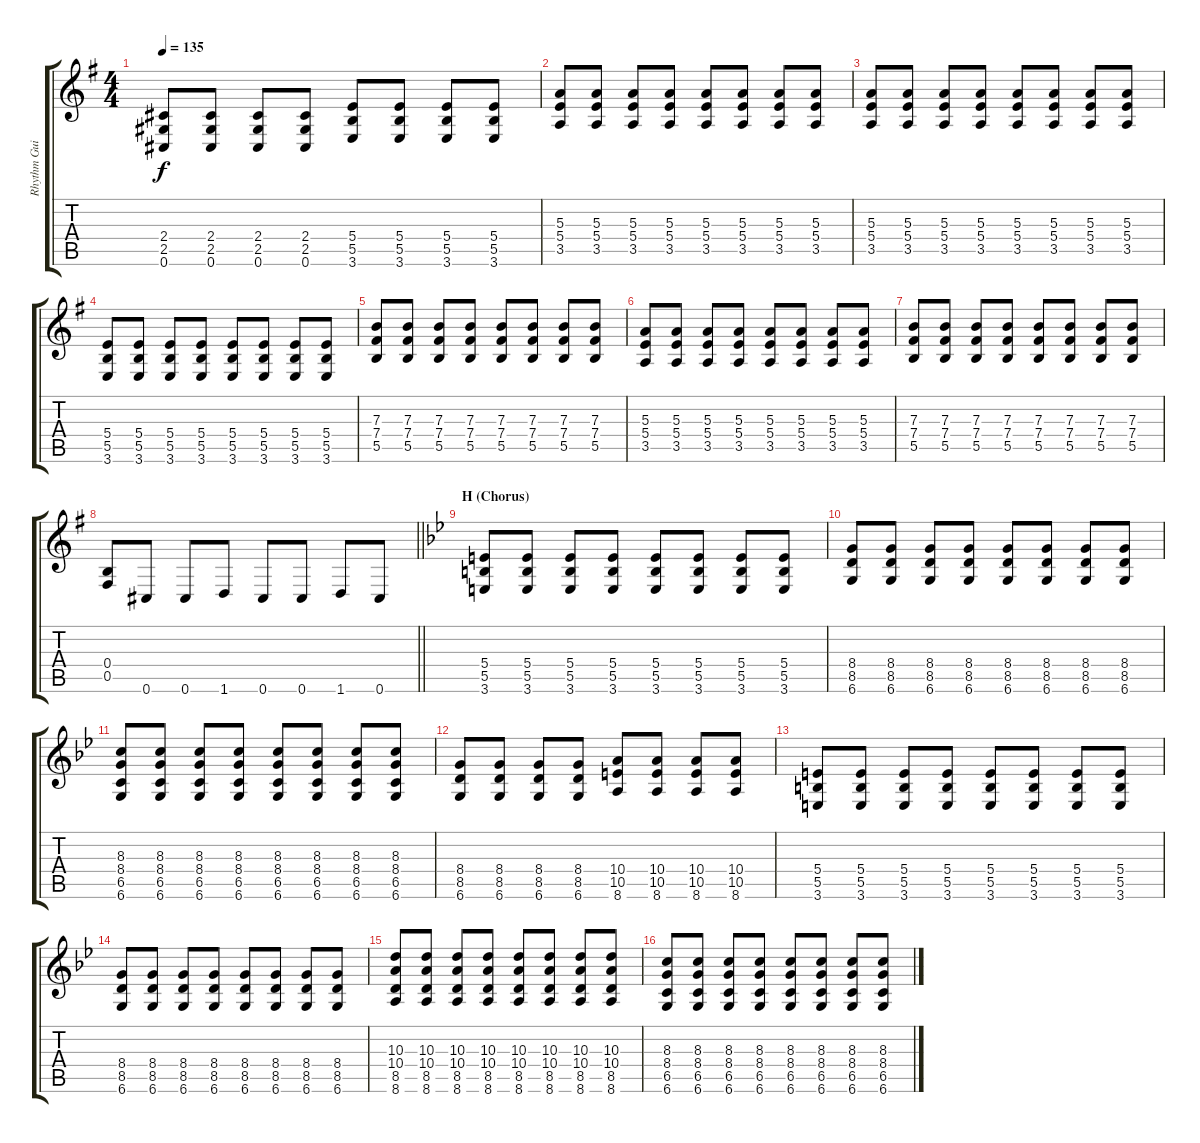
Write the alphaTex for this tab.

\track ("Rhythm Guitar (Christofer Johnsson)" "Rhythm Gui") {instrument distortionguitar}
\staff {score tabs}
\tuning (Db4 Ab3 E3 B2 Gb2 Db2) {hide}
\ts (4 4)
\tempo 135
\clef g2
\ks eminor
(2.4 2.5 0.6).8{dy f} (2.4 2.5 0.6).8 (2.4 2.5 0.6).8 (2.4 2.5 0.6).8 (5.4 5.5 3.6).8 (5.4 5.5 3.6).8 (5.4 5.5 3.6).8 (5.4 5.5 3.6).8 |
(5.3 5.4 3.5).8 (5.3 5.4 3.5).8 (5.3 5.4 3.5).8 (5.3 5.4 3.5).8 (5.3 5.4 3.5).8 (5.3 5.4 3.5).8 (5.3 5.4 3.5).8 (5.3 5.4 3.5).8 |
(5.3 5.4 3.5).8 (5.3 5.4 3.5).8 (5.3 5.4 3.5).8 (5.3 5.4 3.5).8 (5.3 5.4 3.5).8 (5.3 5.4 3.5).8 (5.3 5.4 3.5).8 (5.3 5.4 3.5).8 |
(5.4 5.5 3.6).8 (5.4 5.5 3.6).8 (5.4 5.5 3.6).8 (5.4 5.5 3.6).8 (5.4 5.5 3.6).8 (5.4 5.5 3.6).8 (5.4 5.5 3.6).8 (5.4 5.5 3.6).8 |
(7.3 7.4 5.5).8 (7.3 7.4 5.5).8 (7.3 7.4 5.5).8 (7.3 7.4 5.5).8 (7.3 7.4 5.5).8 (7.3 7.4 5.5).8 (7.3 7.4 5.5).8 (7.3 7.4 5.5).8 |
(5.3 5.4 3.5).8 (5.3 5.4 3.5).8 (5.3 5.4 3.5).8 (5.3 5.4 3.5).8 (5.3 5.4 3.5).8 (5.3 5.4 3.5).8 (5.3 5.4 3.5).8 (5.3 5.4 3.5).8 |
(7.3 7.4 5.5).8 (7.3 7.4 5.5).8 (7.3 7.4 5.5).8 (7.3 7.4 5.5).8 (7.3 7.4 5.5).8 (7.3 7.4 5.5).8 (7.3 7.4 5.5).8 (7.3 7.4 5.5).8 |
\barLineRight lightlight
(0.4 0.5).8 0.6.8 0.6.8 1.6.8 0.6.8 0.6.8 1.6.8 0.6.8 |
\section ("" "H (Chorus)")
\ks gminor
(5.4 5.5 3.6).8 (5.4 5.5 3.6).8 (5.4 5.5 3.6).8 (5.4 5.5 3.6).8 (5.4 5.5 3.6).8 (5.4 5.5 3.6).8 (5.4 5.5 3.6).8 (5.4 5.5 3.6).8 |
(8.4 8.5 6.6).8 (8.4 8.5 6.6).8 (8.4 8.5 6.6).8 (8.4 8.5 6.6).8 (8.4 8.5 6.6).8 (8.4 8.5 6.6).8 (8.4 8.5 6.6).8 (8.4 8.5 6.6).8 |
(8.3 8.4 6.5 6.6).8 (8.3 8.4 6.5 6.6).8 (8.3 8.4 6.5 6.6).8 (8.3 8.4 6.5 6.6).8 (8.3 8.4 6.5 6.6).8 (8.3 8.4 6.5 6.6).8 (8.3 8.4 6.5 6.6).8 (8.3 8.4 6.5 6.6).8 |
(8.4 8.5 6.6).8 (8.4 8.5 6.6).8 (8.4 8.5 6.6).8 (8.4 8.5 6.6).8 (10.4 10.5 8.6).8 (10.4 10.5 8.6).8 (10.4 10.5 8.6).8 (10.4 10.5 8.6).8 |
(5.4 5.5 3.6).8 (5.4 5.5 3.6).8 (5.4 5.5 3.6).8 (5.4 5.5 3.6).8 (5.4 5.5 3.6).8 (5.4 5.5 3.6).8 (5.4 5.5 3.6).8 (5.4 5.5 3.6).8 |
(8.4 8.5 6.6).8 (8.4 8.5 6.6).8 (8.4 8.5 6.6).8 (8.4 8.5 6.6).8 (8.4 8.5 6.6).8 (8.4 8.5 6.6).8 (8.4 8.5 6.6).8 (8.4 8.5 6.6).8 |
(10.3 10.4 8.5 8.6).8 (10.3 10.4 8.5 8.6).8 (10.3 10.4 8.5 8.6).8 (10.3 10.4 8.5 8.6).8 (10.3 10.4 8.5 8.6).8 (10.3 10.4 8.5 8.6).8 (10.3 10.4 8.5 8.6).8 (10.3 10.4 8.5 8.6).8 |
(8.3 8.4 6.5 6.6).8 (8.3 8.4 6.5 6.6).8 (8.3 8.4 6.5 6.6).8 (8.3 8.4 6.5 6.6).8 (8.3 8.4 6.5 6.6).8 (8.3 8.4 6.5 6.6).8 (8.3 8.4 6.5 6.6).8 (8.3 8.4 6.5 6.6).8
